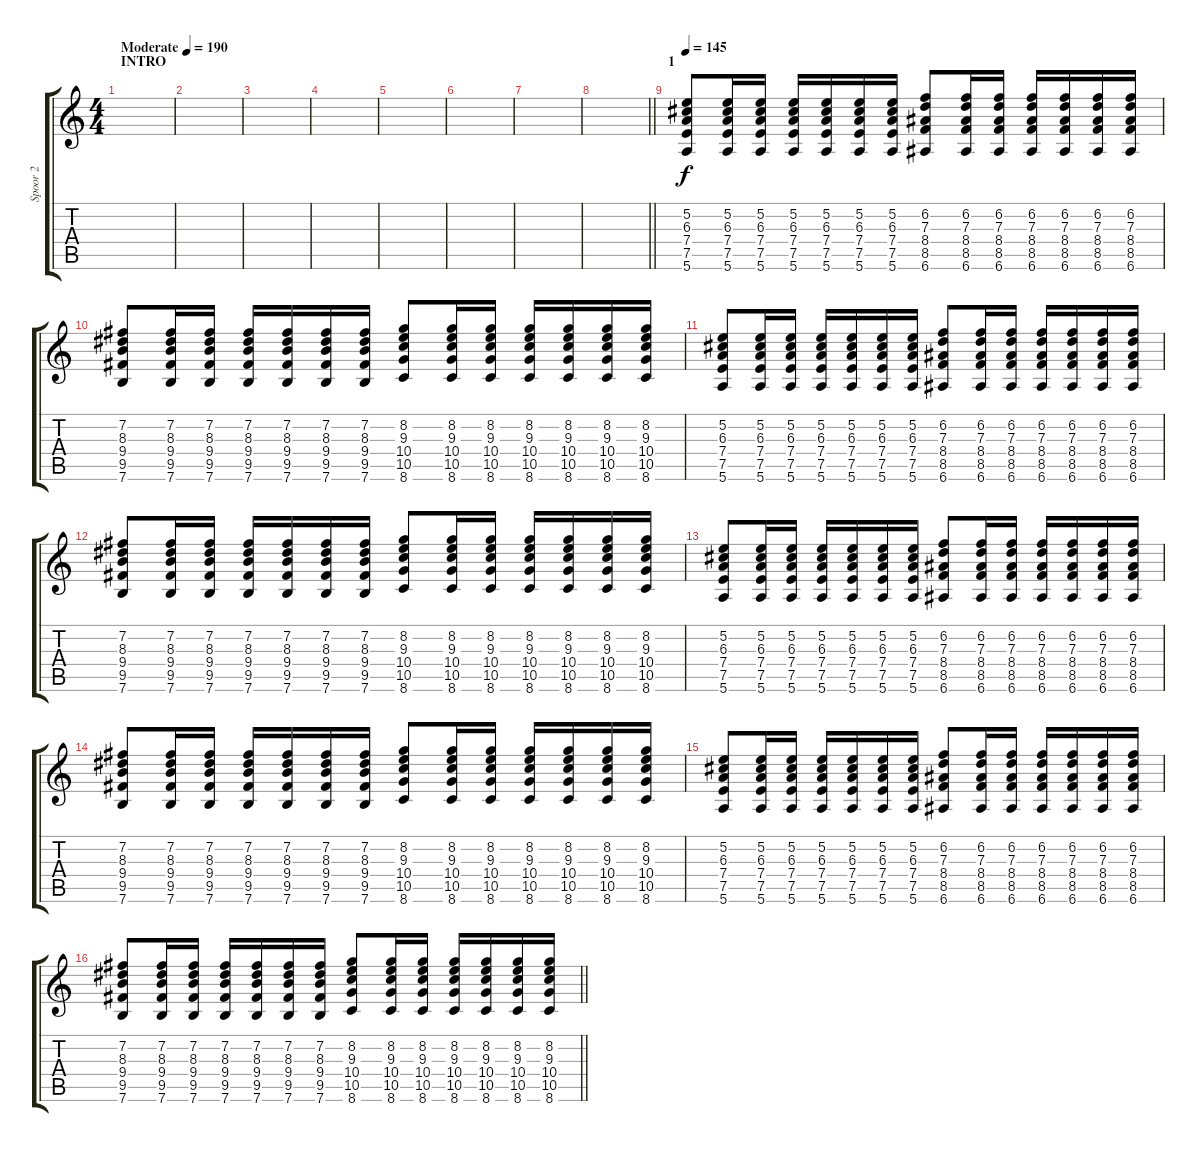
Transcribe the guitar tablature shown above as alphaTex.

\track ("Spoor 2" "Spoor 2") {instrument overdrivenguitar}
\staff {score tabs}
\tuning (E4 B3 G3 D3 A2 E2) {hide}
\ts (4 4)
\section ("" "INTRO")
\tempo (190 "Moderate")
\clef g2
\ks c
|
|
|
|
|
|
|
\barLineRight lightlight
|
\section ("" "1")
\tempo 145
(5.2 6.3 7.4 7.5 5.6).8 (5.2 6.3 7.4 7.5 5.6).16 (5.2 6.3 7.4 7.5 5.6).16 (5.2 6.3 7.4 7.5 5.6).16 (5.2 6.3 7.4 7.5 5.6).16 (5.2 6.3 7.4 7.5 5.6).16 (5.2 6.3 7.4 7.5 5.6).16 (6.2 7.3 8.4 8.5 6.6).8 (6.2 7.3 8.4 8.5 6.6).16 (6.2 7.3 8.4 8.5 6.6).16 (6.2 7.3 8.4 8.5 6.6).16 (6.2 7.3 8.4 8.5 6.6).16 (6.2 7.3 8.4 8.5 6.6).16 (6.2 7.3 8.4 8.5 6.6).16 |
(7.2 8.3 9.4 9.5 7.6).8 (7.2 8.3 9.4 9.5 7.6).16 (7.2 8.3 9.4 9.5 7.6).16 (7.2 8.3 9.4 9.5 7.6).16 (7.2 8.3 9.4 9.5 7.6).16 (7.2 8.3 9.4 9.5 7.6).16 (7.2 8.3 9.4 9.5 7.6).16 (8.2 9.3 10.4 10.5 8.6).8 (8.2 9.3 10.4 10.5 8.6).16 (8.2 9.3 10.4 10.5 8.6).16 (8.2 9.3 10.4 10.5 8.6).16 (8.2 9.3 10.4 10.5 8.6).16 (8.2 9.3 10.4 10.5 8.6).16 (8.2 9.3 10.4 10.5 8.6).16 |
(5.2 6.3 7.4 7.5 5.6).8 (5.2 6.3 7.4 7.5 5.6).16 (5.2 6.3 7.4 7.5 5.6).16 (5.2 6.3 7.4 7.5 5.6).16 (5.2 6.3 7.4 7.5 5.6).16 (5.2 6.3 7.4 7.5 5.6).16 (5.2 6.3 7.4 7.5 5.6).16 (6.2 7.3 8.4 8.5 6.6).8 (6.2 7.3 8.4 8.5 6.6).16 (6.2 7.3 8.4 8.5 6.6).16 (6.2 7.3 8.4 8.5 6.6).16 (6.2 7.3 8.4 8.5 6.6).16 (6.2 7.3 8.4 8.5 6.6).16 (6.2 7.3 8.4 8.5 6.6).16 |
(7.2 8.3 9.4 9.5 7.6).8 (7.2 8.3 9.4 9.5 7.6).16 (7.2 8.3 9.4 9.5 7.6).16 (7.2 8.3 9.4 9.5 7.6).16 (7.2 8.3 9.4 9.5 7.6).16 (7.2 8.3 9.4 9.5 7.6).16 (7.2 8.3 9.4 9.5 7.6).16 (8.2 9.3 10.4 10.5 8.6).8 (8.2 9.3 10.4 10.5 8.6).16 (8.2 9.3 10.4 10.5 8.6).16 (8.2 9.3 10.4 10.5 8.6).16 (8.2 9.3 10.4 10.5 8.6).16 (8.2 9.3 10.4 10.5 8.6).16 (8.2 9.3 10.4 10.5 8.6).16 |
(5.2 6.3 7.4 7.5 5.6).8 (5.2 6.3 7.4 7.5 5.6).16 (5.2 6.3 7.4 7.5 5.6).16 (5.2 6.3 7.4 7.5 5.6).16 (5.2 6.3 7.4 7.5 5.6).16 (5.2 6.3 7.4 7.5 5.6).16 (5.2 6.3 7.4 7.5 5.6).16 (6.2 7.3 8.4 8.5 6.6).8 (6.2 7.3 8.4 8.5 6.6).16 (6.2 7.3 8.4 8.5 6.6).16 (6.2 7.3 8.4 8.5 6.6).16 (6.2 7.3 8.4 8.5 6.6).16 (6.2 7.3 8.4 8.5 6.6).16 (6.2 7.3 8.4 8.5 6.6).16 |
(7.2 8.3 9.4 9.5 7.6).8 (7.2 8.3 9.4 9.5 7.6).16 (7.2 8.3 9.4 9.5 7.6).16 (7.2 8.3 9.4 9.5 7.6).16 (7.2 8.3 9.4 9.5 7.6).16 (7.2 8.3 9.4 9.5 7.6).16 (7.2 8.3 9.4 9.5 7.6).16 (8.2 9.3 10.4 10.5 8.6).8 (8.2 9.3 10.4 10.5 8.6).16 (8.2 9.3 10.4 10.5 8.6).16 (8.2 9.3 10.4 10.5 8.6).16 (8.2 9.3 10.4 10.5 8.6).16 (8.2 9.3 10.4 10.5 8.6).16 (8.2 9.3 10.4 10.5 8.6).16 |
(5.2 6.3 7.4 7.5 5.6).8 (5.2 6.3 7.4 7.5 5.6).16 (5.2 6.3 7.4 7.5 5.6).16 (5.2 6.3 7.4 7.5 5.6).16 (5.2 6.3 7.4 7.5 5.6).16 (5.2 6.3 7.4 7.5 5.6).16 (5.2 6.3 7.4 7.5 5.6).16 (6.2 7.3 8.4 8.5 6.6).8 (6.2 7.3 8.4 8.5 6.6).16 (6.2 7.3 8.4 8.5 6.6).16 (6.2 7.3 8.4 8.5 6.6).16 (6.2 7.3 8.4 8.5 6.6).16 (6.2 7.3 8.4 8.5 6.6).16 (6.2 7.3 8.4 8.5 6.6).16 |
\barLineRight lightlight
(7.2 8.3 9.4 9.5 7.6).8 (7.2 8.3 9.4 9.5 7.6).16 (7.2 8.3 9.4 9.5 7.6).16 (7.2 8.3 9.4 9.5 7.6).16 (7.2 8.3 9.4 9.5 7.6).16 (7.2 8.3 9.4 9.5 7.6).16 (7.2 8.3 9.4 9.5 7.6).16 (8.2 9.3 10.4 10.5 8.6).8 (8.2 9.3 10.4 10.5 8.6).16 (8.2 9.3 10.4 10.5 8.6).16 (8.2 9.3 10.4 10.5 8.6).16 (8.2 9.3 10.4 10.5 8.6).16 (8.2 9.3 10.4 10.5 8.6).16 (8.2 9.3 10.4 10.5 8.6).16
